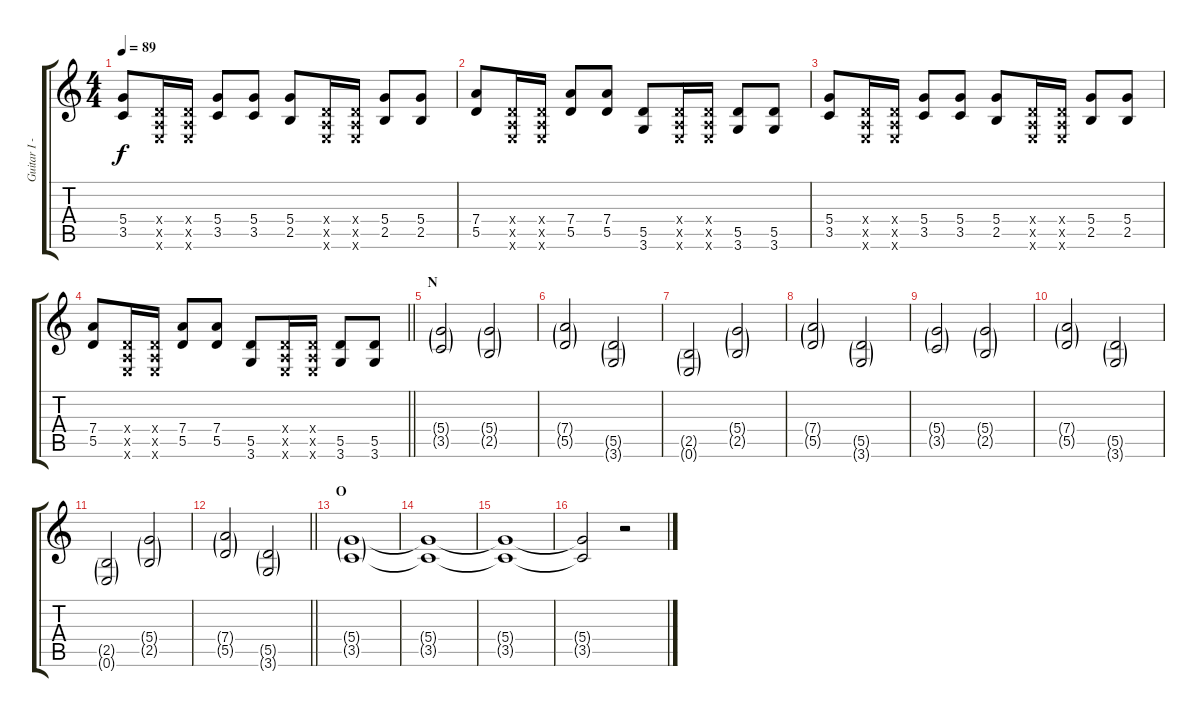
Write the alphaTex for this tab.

\track ("Guitar I - Gotoh" "Guitar I -") {instrument distortionguitar}
\staff {score tabs}
\tuning (E4 B3 G3 D3 A2 E2) {hide}
\ts (4 4)
\tempo 89
\clef g2
\ks c
(5.4 3.5).8{dy f} (0.4{x} 0.5{x} 0.6{x}).16 (0.4{x} 0.5{x} 0.6{x}).16 (5.4 3.5).8 (5.4 3.5).8 (5.4 2.5).8 (0.4{x} 0.5{x} 0.6{x}).16 (0.4{x} 0.5{x} 0.6{x}).16 (5.4 2.5).8 (5.4 2.5).8 |
(7.4 5.5).8 (0.4{x} 0.5{x} 0.6{x}).16 (0.4{x} 0.5{x} 0.6{x}).16 (7.4 5.5).8 (7.4 5.5).8 (5.5 3.6).8 (0.4{x} 0.5{x} 0.6{x}).16 (0.4{x} 0.5{x} 0.6{x}).16 (5.5 3.6).8 (5.5 3.6).8 |
(5.4 3.5).8 (0.4{x} 0.5{x} 0.6{x}).16 (0.4{x} 0.5{x} 0.6{x}).16 (5.4 3.5).8 (5.4 3.5).8 (5.4 2.5).8 (0.4{x} 0.5{x} 0.6{x}).16 (0.4{x} 0.5{x} 0.6{x}).16 (5.4 2.5).8 (5.4 2.5).8 |
\barLineRight lightlight
(7.4 5.5).8 (0.4{x} 0.5{x} 0.6{x}).16 (0.4{x} 0.5{x} 0.6{x}).16 (7.4 5.5).8 (7.4 5.5).8 (5.5 3.6).8 (0.4{x} 0.5{x} 0.6{x}).16 (0.4{x} 0.5{x} 0.6{x}).16 (5.5 3.6).8 (5.5 3.6).8 |
\section ("" "N")
(5.4{g} 3.5{g}).2 (5.4{g} 2.5{g}).2 |
(7.4{g} 5.5{g}).2 (5.5{g} 3.6{g}).2 |
(2.5{g} 0.6{g}).2 (5.4{g} 2.5{g}).2 |
(7.4{g} 5.5{g}).2 (5.5{g} 3.6{g}).2 |
(5.4{g} 3.5{g}).2 (5.4{g} 2.5{g}).2 |
(7.4{g} 5.5{g}).2 (5.5{g} 3.6{g}).2 |
(2.5{g} 0.6{g}).2 (5.4{g} 2.5{g}).2 |
\barLineRight lightlight
(7.4{g} 5.5{g}).2 (5.5{g} 3.6{g}).2 |
\section ("" "O")
(5.4{g} 3.5{g}).1 |
(5.4{t} 3.5{t}).1 |
(5.4{t} 3.5{t}).1 |
(5.4{t} 3.5{t}).2 r.2
